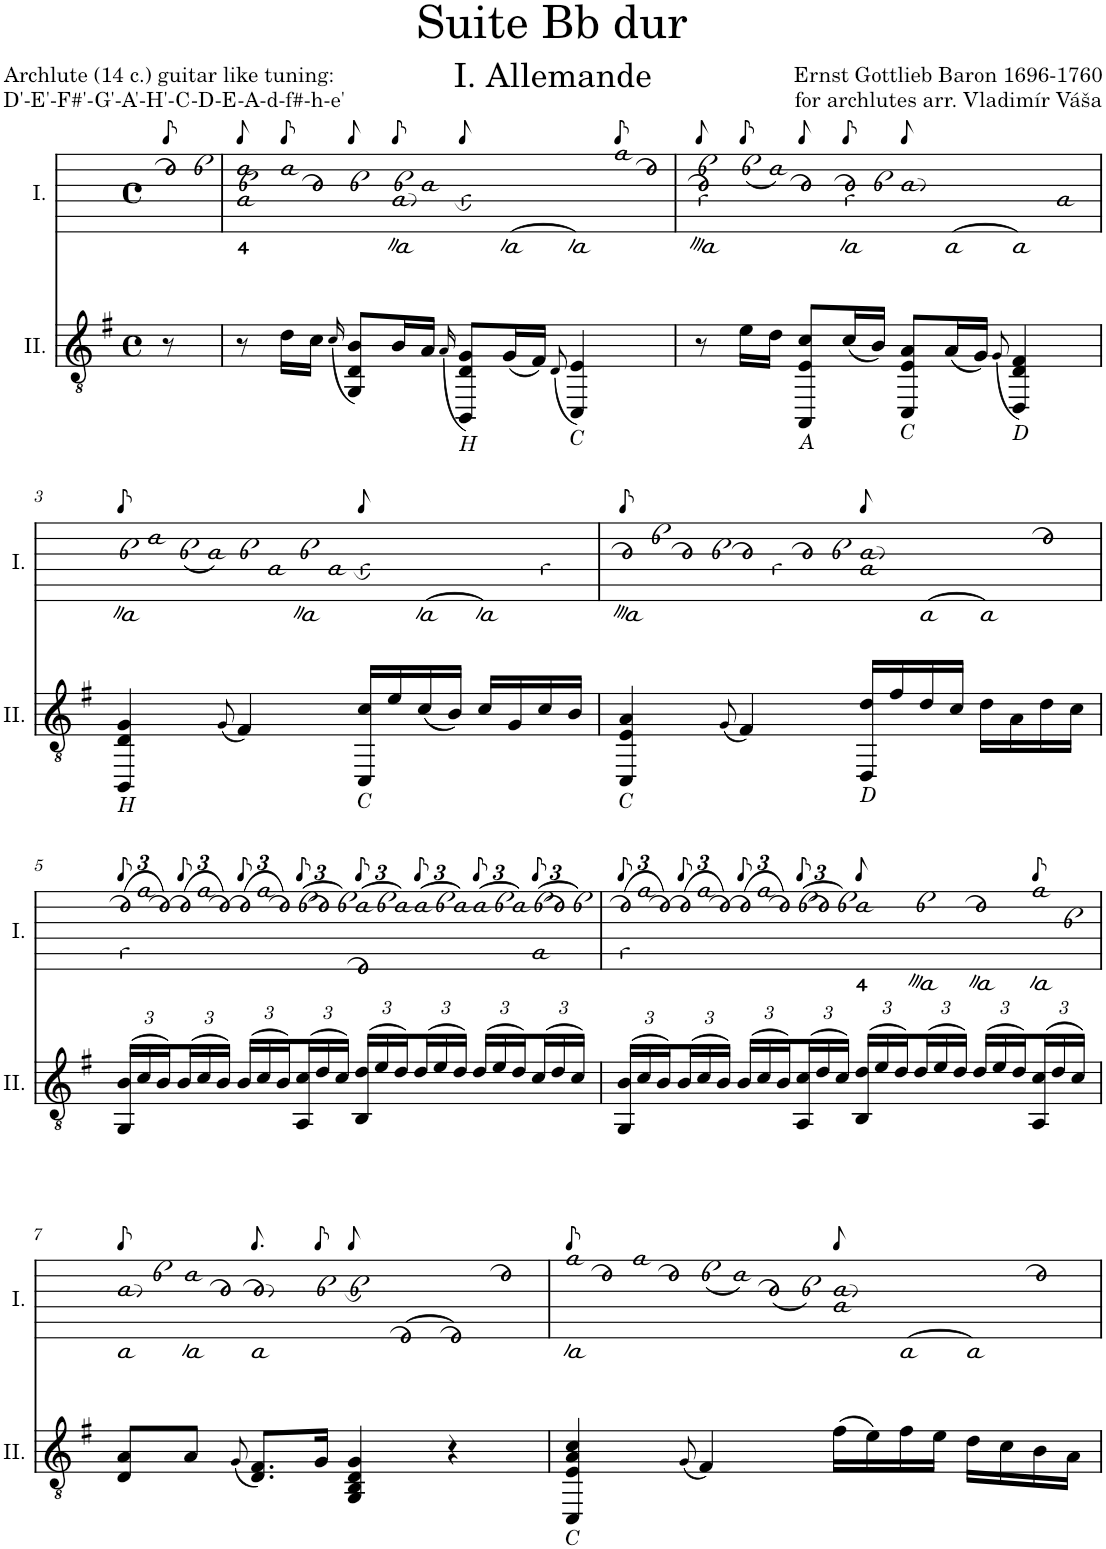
**kern	**kern
*part2	*part1
*staff2	*staff1
*I"II.	*I"I.
*I'II.	*I'I.
*	*stria6
*clefGv2	*
*k[f#]	*k[b-e-]
*M4/4	*M4/4
*met(c)	*met(c)
=	=
8r	16fLL
.	16e-JJ
=1	=1
8r	8BBB-\ 8F\ 8B-\ 8d\L
16d\LL	16dL
16c\JJ	16cJJ
(16qc/	.
8GG/ 8D/ 8B/L)	8B-L
16B/L	16DD\ 16F\ 16B-\L
16A/JJ	16AJJ
(16qA/	.
!LO:TX:b:i:t=H	!
8BBB/ 8D/ 8G/L)	8GL
(<16G/L	[>8EE-J
16F#/JJ)	.
(8qD/	.
!LO:TX:b:i:t=C	!
4CC/ 4E/)	8EE-L]
.	16gL
.	16fJJ
=2	=2
8r	8CC\ 8G\ 8c\ 8e-\L
16e\LL	(<16e-L
16d\JJ	16dJJ)
!LO:TX:b:i:t=A	!
8AAA/ 8E/ 8c/L	8cL
(<16c/L	16EE-\ 16G\ 16c\L
16B/JJ)	16B-JJ
!LO:TX:b:i:t=C	!
8CC/ 8E/ 8A/L	8AL
(<16A/L	[8FFJ
16G/JJ)	.
(8qG/	.
!LO:TX:b:i:t=D	!
4DD/ 4D/ 4F#/)	8FFL]
.	8FJ
!!LO:LB:g=z
=3	=3
!LO:TX:b:i:t=H	!
4BBB/ 4D/ 4G/	16DD\ 16B-\LL
.	16dJ
.	(<16B-L
.	16AJJ)
(8qG/	.
4F#/)	16B-LL
.	16FJ
.	16DD\ 16B-\L
.	16FJJ
!LO:TX:b:i:t=C	!
16CC/ 16c/LL	8GL
16e/	.
(<16c/	[8EE-J
16B/JJ)	.
16c/LL	8EE-L]
16G/	.
16c/	8GJ
16B/JJ	.
=4	=4
!LO:TX:b:i:t=C	!
4CC/ 4E/ 4A/	16CC\ 16c\LL
.	16e-J
.	16cL
.	16B-JJ
(8qG/	.
4F#/)	16cLL
.	16GJ
.	16cL
.	16B-JJ
!LO:TX:b:i:t=D	!
16DD/ 16d/LL	8F\ 8A\L
16f#/	.
16d/	[8FFJ
16c/JJ	.
16d\LL	8FFL]
16A\	.
16d\	8fJ
16c\JJ	.
!!LO:LB:g=z
=5	=5
*Xbrackettup	*Xbrackettup
(>24GG/ 24B/LL	(24D\ 24f\LL
24c/	24g
24B/)	24fJ)
(>24B/	(24fL
24c/	24g
24B/JJ)	24fJJ)
(>24B/LL	(24fLL
24c/	24g
24B/)	24fJ)
(>24AA/ 24c/	(24e-L
24d/	24f
24c/JJ)	24e-JJ)
(>24BB/ 24d/LL	(24BB-\ 24d\LL
24e/	24e-
24d/)	24dJ)
(>24d/	(24dL
24e/	24e-
24d/JJ)	24dJJ)
(>24d/LL	(24dLL
24e/	24e-
24d/)	24dJ)
(>24c/	(24C\ 24e-\L
24d/	24f
24c/JJ)	24e-JJ)
=6	=6
(>24GG/ 24B/LL	(24D\ 24f\LL
24c/	24g
24B/)	24fJ)
(>24B/	(24fL
24c/	24g
24B/JJ)	24fJJ)
(>24B/LL	(24fLL
24c/	24g
24B/)	24fJ)
(>24AA/ 24c/	(24e-L
24d/	24f
24c/JJ)	24e-JJ)
(>24BB/ 24d/LL	8BBB-\ 8d\L
24e/	.
24d/)	.
(>24d/	8CC\ 8e-\J
24e/	.
24d/JJ)	.
(>24d/LL	8DD\ 8f\L
24e/	.
24d/)	.
(>24AA/ 24c/	16EE-\ 16g\L
24d/	.
.	16B-JJ
24c/JJ)	.
!!LO:LB:g=z
=7	=7
8D/ 8A/L	16FF\ 16A\LL
.	16e-J
8A/J	16EE-\ 16d\L
.	16cJJ
(8qG/	.
8.D/ 8.F#/L)	8.FF\ 8.c\L
16G/Jk	16B-Jk
4GG/ 4BB/ 4D/ 4G/	8B-L
.	[8BB-J
4r	8BB-L]
.	8fJ
=8	=8
!LO:TX:b:i:t=C	!
4CC/ 4E/ 4A/ 4c/	16EE-\ 16g\LL
.	16fJ
.	16gL
.	16fJJ
(8qG/	.
4F#/)	(<16e-LL
.	16dJ)
.	(<16cL
.	16B-JJ)
(>16f#\LL	8F\ 8A\L
16e\)	.
16f#\	[>8FFJ
16e\JJ	.
16d\LL	8FFL]
16c\	.
16B\	8fJ
16A\JJ	.
=	=
*-	*-
